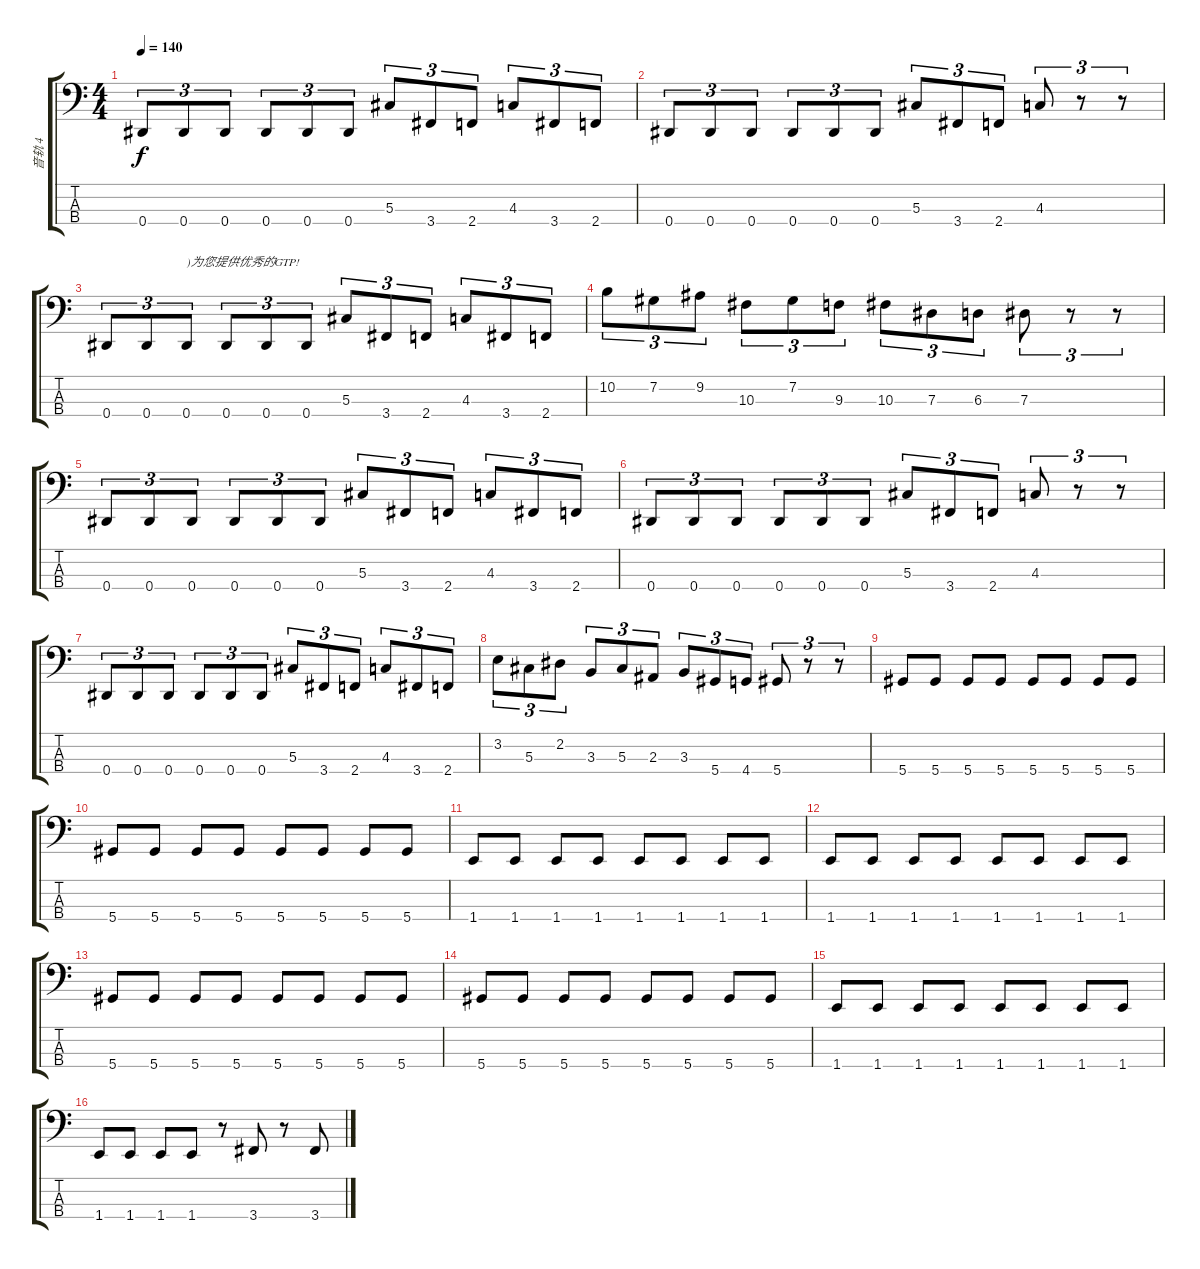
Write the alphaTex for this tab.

\track ("音轨 4" "音轨 4") {instrument electricbasspick}
\staff {score tabs}
\tuning (Gb2 Db2 Ab1 Eb1) {hide}
\ts (4 4)
\tempo 140
\clef f4
\ks c
0.4.8{tu (3 2) dy f} 0.4.8{tu (3 2)} 0.4.8{tu (3 2)} 0.4.8{tu (3 2)} 0.4.8{tu (3 2)} 0.4.8{tu (3 2)} 5.3.8{tu (3 2)} 3.4.8{tu (3 2)} 2.4.8{tu (3 2)} 4.3.8{tu (3 2)} 3.4.8{tu (3 2)} 2.4.8{tu (3 2)} |
0.4.8{tu (3 2)} 0.4.8{tu (3 2)} 0.4.8{tu (3 2)} 0.4.8{tu (3 2)} 0.4.8{tu (3 2)} 0.4.8{tu (3 2)} 5.3.8{tu (3 2)} 3.4.8{tu (3 2)} 2.4.8{tu (3 2)} 4.3.8{tu (3 2)} r.8{tu (3 2)} r.8{tu (3 2)} |
0.4.8{tu (3 2)} 0.4.8{tu (3 2)} 0.4.8{tu (3 2) txt ")为您提供优秀的GTP!"} 0.4.8{tu (3 2)} 0.4.8{tu (3 2)} 0.4.8{tu (3 2)} 5.3.8{tu (3 2)} 3.4.8{tu (3 2)} 2.4.8{tu (3 2)} 4.3.8{tu (3 2)} 3.4.8{tu (3 2)} 2.4.8{tu (3 2)} |
10.2.8{tu (3 2)} 7.2.8{tu (3 2)} 9.2.8{tu (3 2)} 10.3.8{tu (3 2)} 7.2.8{tu (3 2)} 9.3.8{tu (3 2)} 10.3.8{tu (3 2)} 7.3.8{tu (3 2)} 6.3.8{tu (3 2)} 7.3.8{tu (3 2)} r.8{tu (3 2)} r.8{tu (3 2)} |
0.4.8{tu (3 2)} 0.4.8{tu (3 2)} 0.4.8{tu (3 2)} 0.4.8{tu (3 2)} 0.4.8{tu (3 2)} 0.4.8{tu (3 2)} 5.3.8{tu (3 2)} 3.4.8{tu (3 2)} 2.4.8{tu (3 2)} 4.3.8{tu (3 2)} 3.4.8{tu (3 2)} 2.4.8{tu (3 2)} |
0.4.8{tu (3 2)} 0.4.8{tu (3 2)} 0.4.8{tu (3 2)} 0.4.8{tu (3 2)} 0.4.8{tu (3 2)} 0.4.8{tu (3 2)} 5.3.8{tu (3 2)} 3.4.8{tu (3 2)} 2.4.8{tu (3 2)} 4.3.8{tu (3 2)} r.8{tu (3 2)} r.8{tu (3 2)} |
0.4.8{tu (3 2)} 0.4.8{tu (3 2)} 0.4.8{tu (3 2)} 0.4.8{tu (3 2)} 0.4.8{tu (3 2)} 0.4.8{tu (3 2)} 5.3.8{tu (3 2)} 3.4.8{tu (3 2)} 2.4.8{tu (3 2)} 4.3.8{tu (3 2)} 3.4.8{tu (3 2)} 2.4.8{tu (3 2)} |
3.2.8{tu (3 2)} 5.3.8{tu (3 2)} 2.2.8{tu (3 2)} 3.3.8{tu (3 2)} 5.3.8{tu (3 2)} 2.3.8{tu (3 2)} 3.3.8{tu (3 2)} 5.4.8{tu (3 2)} 4.4.8{tu (3 2)} 5.4.8{tu (3 2)} r.8{tu (3 2)} r.8{tu (3 2)} |
5.4.8 5.4.8 5.4.8 5.4.8 5.4.8 5.4.8 5.4.8 5.4.8 |
5.4.8 5.4.8 5.4.8 5.4.8 5.4.8 5.4.8 5.4.8 5.4.8 |
1.4.8 1.4.8 1.4.8 1.4.8 1.4.8 1.4.8 1.4.8 1.4.8 |
1.4.8 1.4.8 1.4.8 1.4.8 1.4.8 1.4.8 1.4.8 1.4.8 |
5.4.8 5.4.8 5.4.8 5.4.8 5.4.8 5.4.8 5.4.8 5.4.8 |
5.4.8 5.4.8 5.4.8 5.4.8 5.4.8 5.4.8 5.4.8 5.4.8 |
1.4.8 1.4.8 1.4.8 1.4.8 1.4.8 1.4.8 1.4.8 1.4.8 |
1.4.8 1.4.8 1.4.8 1.4.8 r.8 3.4.8 r.8 3.4.8
